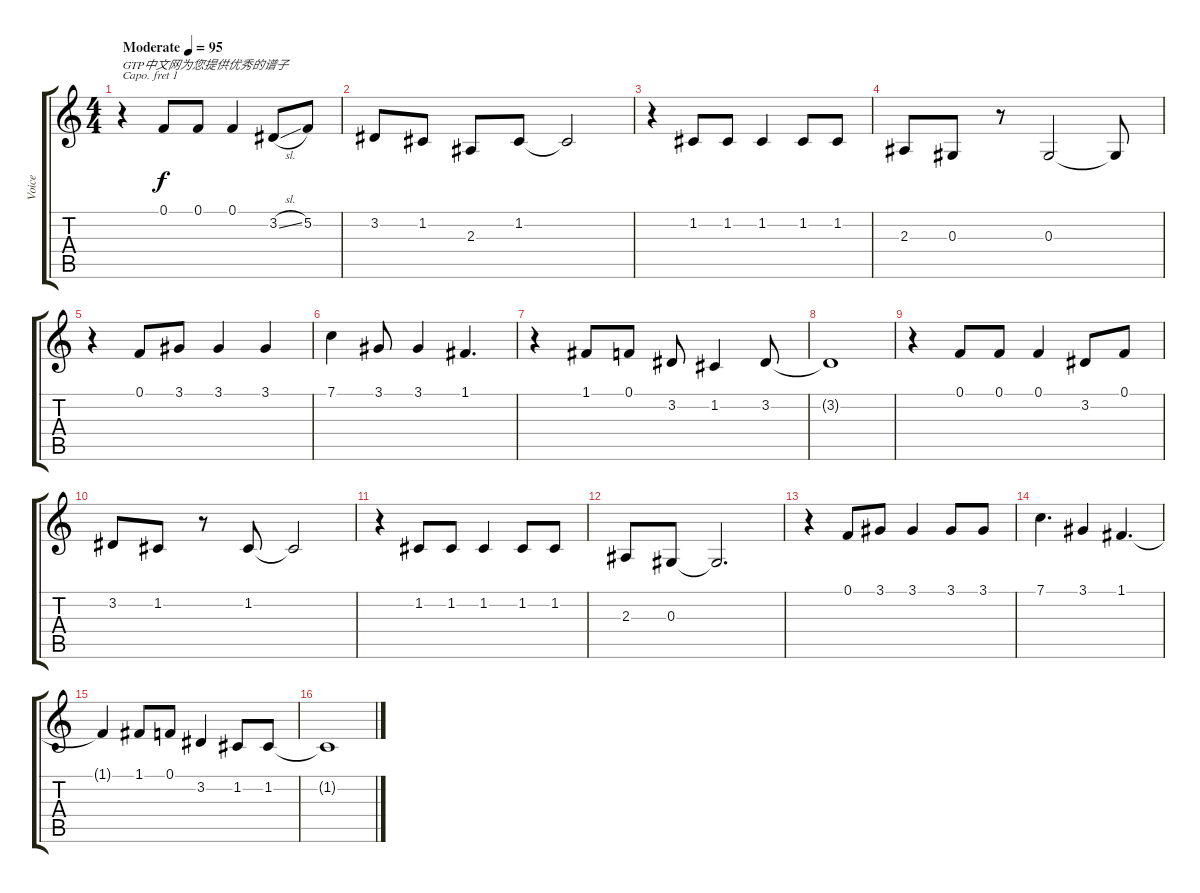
\track ("Voice" "Voice") {instrument ocarina}
\staff {score tabs}
\capo 1
\tuning (E4 B3 G3 D3 A2 E2) {hide}
\ts (4 4)
\tempo (95 "Moderate")
\clef g2
\ks c
r.4{txt "GTP中文网为您提供优秀的谱子" dy f instrument ocarina} 0.1.8 0.1.8 0.1.4 3.2{sl}.8 5.2.8 |
3.2.8 1.2.8 2.3.8 1.2.8 1.2{t}.2 |
r.4 1.2.8 1.2.8 1.2.4 1.2.8 1.2.8 |
2.3.8 0.3.8 r.8 0.3.2 0.3{t}.8 |
r.4 0.1.8 3.1.8 3.1.4 3.1.4 |
7.1.4 3.1.8 3.1.4 1.1.4{d} |
r.4 1.1.8 0.1.8 3.2.8 1.2.4 3.2.8 |
3.2{t}.1 |
r.4 0.1.8 0.1.8 0.1.4 3.2.8 0.1.8 |
3.2.8 1.2.8 r.8 1.2.8 1.2{t}.2 |
r.4 1.2.8 1.2.8 1.2.4 1.2.8 1.2.8 |
2.3.8 0.3.8 0.3{t}.2{d} |
r.4 0.1.8 3.1.8 3.1.4 3.1.8 3.1.8 |
7.1.4{d} 3.1.4 1.1.4{d} |
1.1{t}.4 1.1.8 0.1.8 3.2.4 1.2.8 1.2.8 |
1.2{t}.1
